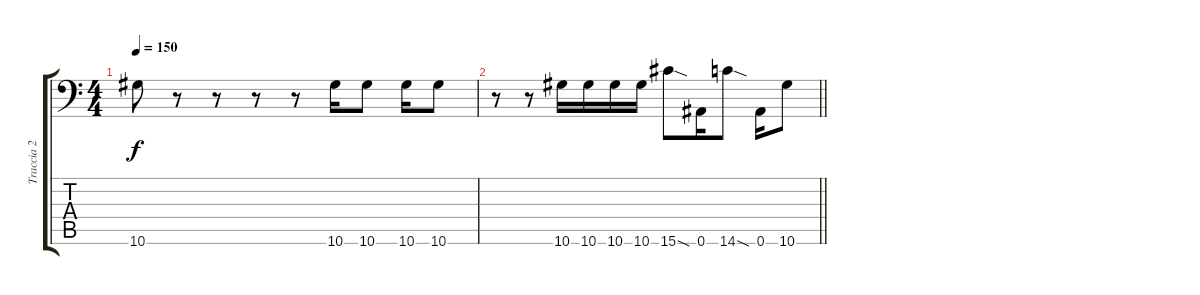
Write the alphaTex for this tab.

\track ("Traccia 2" "Traccia 2") {instrument distortionguitar}
\staff {score tabs}
\tuning (C4 G3 Eb3 Bb2 F2 Bb1) {hide}
\ts (4 4)
\tempo 150
\clef f4
\ks c
10.6.8{dy f} r.8 r.8 r.8 r.8 10.6.16 10.6.8 10.6.16 10.6.8 |
\barLineRight lightlight
r.8 r.8 10.6.16 10.6.16 10.6.16 10.6.16 15.6{sod}.8 0.6.16 14.6{sod}.8 0.6.16 10.6.8
